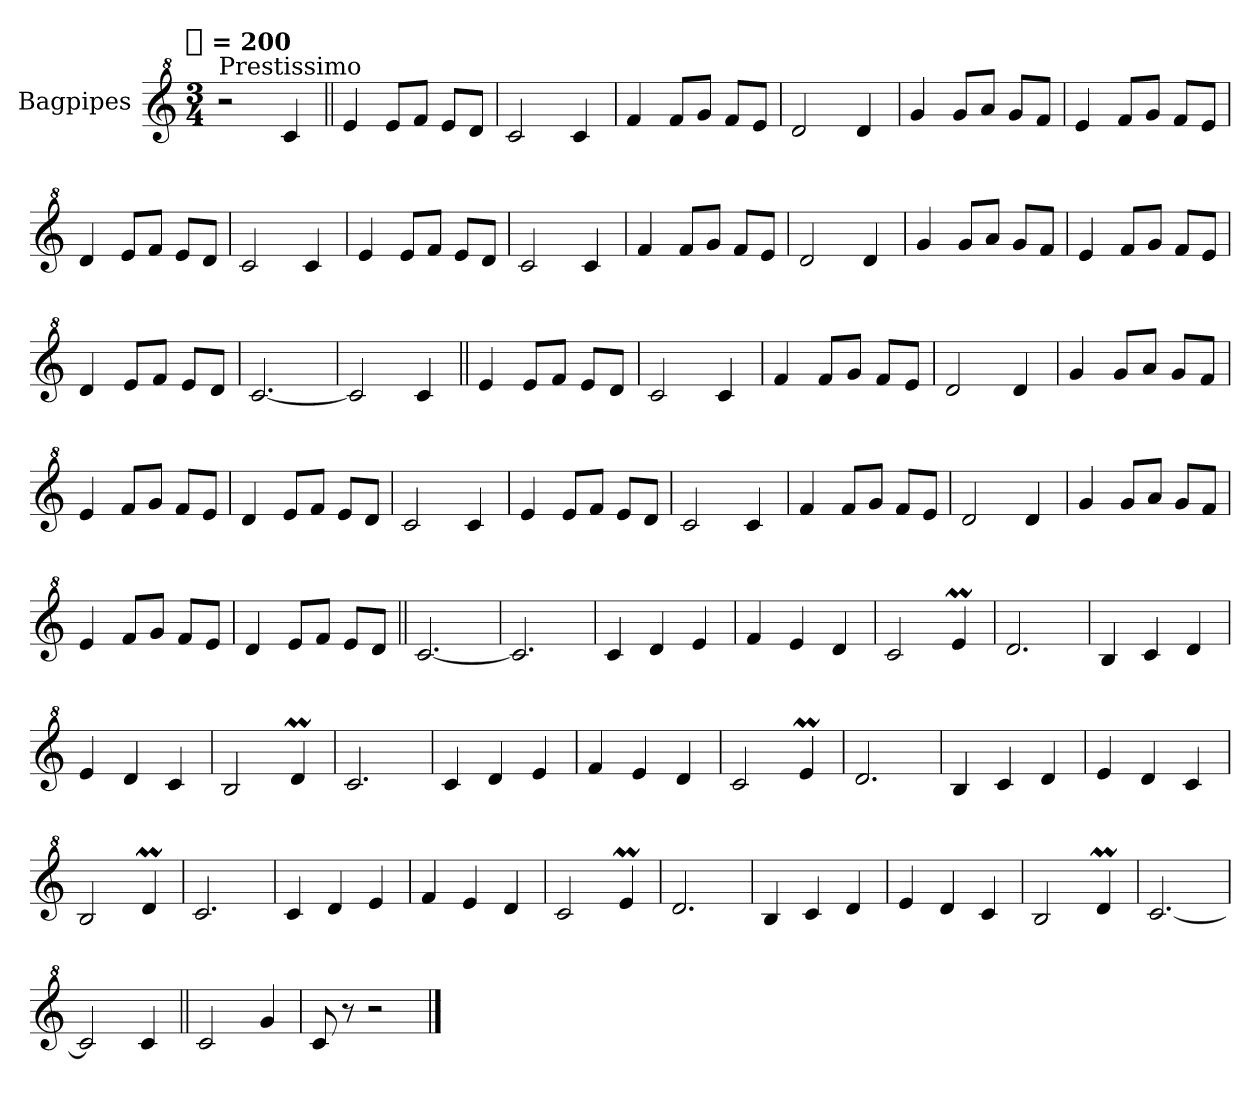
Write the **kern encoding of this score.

**kern
*part1
*staff1
*I"Bagpipes
*I'Bag
*clefG^2
*k[]
!!LO:TX:omd:t=[quarter] = 200
*M3/4
*MM200
=1
!LO:TX:a:t=Prestissimo
2r
4cc
=||
4ee
8eeL
8ffJ
8eeL
8ddJ
=
2cc
4cc
=
4ff
8ffL
8ggJ
8ffL
8eeJ
=
2dd
4dd
=
4gg
8ggL
8aaJ
8ggL
8ffJ
=
4ee
8ffL
8ggJ
8ffL
8eeJ
=
4dd
8eeL
8ffJ
8eeL
8ddJ
=
2cc
4cc
=
4ee
8eeL
8ffJ
8eeL
8ddJ
=
2cc
4cc
=
4ff
8ffL
8ggJ
8ffL
8eeJ
=
2dd
4dd
=
4gg
8ggL
8aaJ
8ggL
8ffJ
=
4ee
8ffL
8ggJ
8ffL
8eeJ
=
4dd
8eeL
8ffJ
8eeL
8ddJ
=
[2.cc
=
2cc]
4cc
=||
4ee
8eeL
8ffJ
8eeL
8ddJ
=
2cc
4cc
=
4ff
8ffL
8ggJ
8ffL
8eeJ
=
2dd
4dd
=
4gg
8ggL
8aaJ
8ggL
8ffJ
=
4ee
8ffL
8ggJ
8ffL
8eeJ
=
4dd
8eeL
8ffJ
8eeL
8ddJ
=
2cc
4cc
=
4ee
8eeL
8ffJ
8eeL
8ddJ
=
2cc
4cc
=
4ff
8ffL
8ggJ
8ffL
8eeJ
=
2dd
4dd
=
4gg
8ggL
8aaJ
8ggL
8ffJ
=
4ee
8ffL
8ggJ
8ffL
8eeJ
=
4dd
8eeL
8ffJ
8eeL
8ddJ
=||
[2.cc
=
2.cc]
=
4cc
4dd
4ee
=
4ff
4ee
4dd
=
2cc
4eem
=
2.dd
=
4b
4cc
4dd
=
4ee
4dd
4cc
=
2b
4ddM
=
2.cc
=
4cc
4dd
4ee
=
4ff
4ee
4dd
=
2cc
4eem
=
2.dd
=
4b
4cc
4dd
=
4ee
4dd
4cc
=
2b
4ddM
=
2.cc
=
4cc
4dd
4ee
=
4ff
4ee
4dd
=
2cc
4eem
=
2.dd
=
4b
4cc
4dd
=
4ee
4dd
4cc
=
2b
4ddM
=
[2.cc
=
2cc]
4cc
=||
2cc
4gg
=
8cc
8r
2r
==
*-
